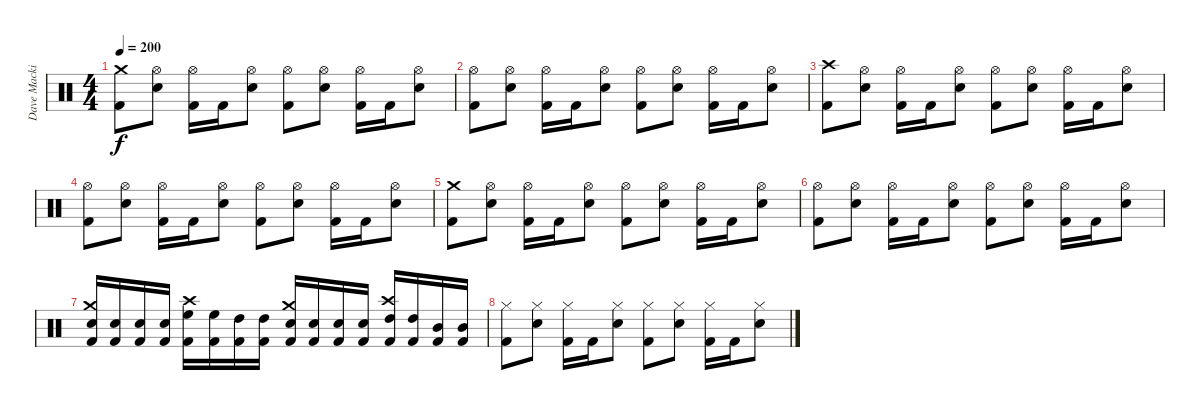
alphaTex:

\track ("Dave Mackintosh" "Dave Macki") {instrument percussion}
\staff {score}
\articulation defaults
\ts (4 4)
\section ("" "")
\tempo 200
\clef neutral
\ks aminor
("Kick (hit) 2" "Crash medium (hit)").8{dy f} ("Snare (hit) 2" "Hi-Hat (open)").8 ("Kick (hit) 2" "Hi-Hat (open)").16 "Kick (hit) 2".16 ("Snare (hit) 2" "Hi-Hat (open)").8 ("Kick (hit) 2" "Hi-Hat (open)").8 ("Snare (hit) 2" "Hi-Hat (open)").8 ("Kick (hit) 2" "Hi-Hat (open)").16 "Kick (hit) 2".16 ("Snare (hit) 2" "Hi-Hat (open)").8 |
("Kick (hit) 2" "Hi-Hat (open)").8 ("Snare (hit) 2" "Hi-Hat (open)").8 ("Kick (hit) 2" "Hi-Hat (open)").16 "Kick (hit) 2".16 ("Snare (hit) 2" "Hi-Hat (open)").8 ("Kick (hit) 2" "Hi-Hat (open)").8 ("Snare (hit) 2" "Hi-Hat (open)").8 ("Kick (hit) 2" "Hi-Hat (open)").16 "Kick (hit) 2".16 ("Snare (hit) 2" "Hi-Hat (open)").8 |
("Kick (hit) 2" "Crash high (hit)").8 ("Snare (hit) 2" "Hi-Hat (open)").8 ("Kick (hit) 2" "Hi-Hat (open)").16 "Kick (hit) 2".16 ("Snare (hit) 2" "Hi-Hat (open)").8 ("Kick (hit) 2" "Hi-Hat (open)").8 ("Snare (hit) 2" "Hi-Hat (open)").8 ("Kick (hit) 2" "Hi-Hat (open)").16 "Kick (hit) 2".16 ("Snare (hit) 2" "Hi-Hat (open)").8 |
("Kick (hit) 2" "Hi-Hat (open)").8 ("Snare (hit) 2" "Hi-Hat (open)").8 ("Kick (hit) 2" "Hi-Hat (open)").16 "Kick (hit) 2".16 ("Snare (hit) 2" "Hi-Hat (open)").8 ("Kick (hit) 2" "Hi-Hat (open)").8 ("Snare (hit) 2" "Hi-Hat (open)").8 ("Kick (hit) 2" "Hi-Hat (open)").16 "Kick (hit) 2".16 ("Snare (hit) 2" "Hi-Hat (open)").8 |
("Kick (hit) 2" "Crash medium (hit)").8 ("Snare (hit) 2" "Hi-Hat (open)").8 ("Kick (hit) 2" "Hi-Hat (open)").16 "Kick (hit) 2".16 ("Snare (hit) 2" "Hi-Hat (open)").8 ("Kick (hit) 2" "Hi-Hat (open)").8 ("Snare (hit) 2" "Hi-Hat (open)").8 ("Kick (hit) 2" "Hi-Hat (open)").16 "Kick (hit) 2".16 ("Snare (hit) 2" "Hi-Hat (open)").8 |
("Kick (hit) 2" "Hi-Hat (open)").8 ("Snare (hit) 2" "Hi-Hat (open)").8 ("Kick (hit) 2" "Hi-Hat (open)").16 "Kick (hit) 2".16 ("Snare (hit) 2" "Hi-Hat (open)").8 ("Kick (hit) 2" "Hi-Hat (open)").8 ("Snare (hit) 2" "Hi-Hat (open)").8 ("Kick (hit) 2" "Hi-Hat (open)").16 "Kick (hit) 2".16 ("Snare (hit) 2" "Hi-Hat (open)").8 |
("Kick (hit) 2" "Snare (hit) 2" "Crash medium (hit)").16 ("Kick (hit) 2" "Snare (hit) 2").16 ("Kick (hit) 2" "Snare (hit) 2").16 ("Kick (hit) 2" "Snare (hit) 2").16 ("Kick (hit) 2" "High Floor Tom (hit)" "Crash high (hit)").16 ("Kick (hit) 2" "High Floor Tom (hit)").16 ("Kick (hit) 2" "High Tom (hit)").16 ("Kick (hit) 2" "High Tom (hit)").16 ("Kick (hit) 2" "Snare (hit) 2" "Crash medium (hit)").16 ("Kick (hit) 2" "Snare (hit) 2").16 ("Kick (hit) 2" "Snare (hit) 2").16 ("Kick (hit) 2" "Snare (hit) 2").16 ("Kick (hit) 2" "High Tom (hit)" "Crash high (hit)").16 ("Kick (hit) 2" "High Tom (hit)").16 ("Kick (hit) 2" "Mid Tom (hit)").16 ("Kick (hit) 2" "Mid Tom (hit)").16 |
("Kick (hit) 2" "Hi-Hat (closed)").8 ("Snare (hit) 2" "Hi-Hat (closed)").8 ("Kick (hit) 2" "Hi-Hat (closed)").16 "Kick (hit) 2".16 ("Snare (hit) 2" "Hi-Hat (closed)").8 ("Kick (hit) 2" "Hi-Hat (closed)").8 ("Snare (hit) 2" "Hi-Hat (closed)").8 ("Kick (hit) 2" "Hi-Hat (closed)").16 "Kick (hit) 2".16 ("Snare (hit) 2" "Hi-Hat (closed)").8
